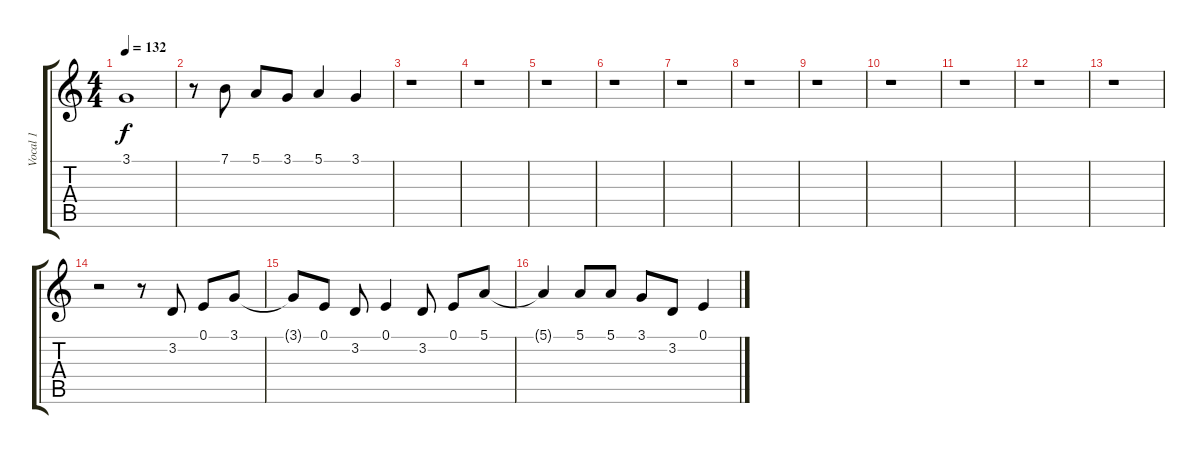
\track ("Vocal 1" "Vocal 1") {instrument lead2sawtooth}
\staff {score tabs}
\tuning (E4 B3 G3 D3 A2 E2) {hide}
\ts (4 4)
\tempo 132
\clef g2
\ks c
3.1{t}.1{dy f} |
r.8 7.1.8 5.1.8 3.1.8 5.1.4 3.1.4 |
r.1 |
r.1 |
r.1 |
r.1 |
r.1 |
r.1 |
r.1 |
r.1 |
r.1 |
r.1 |
r.1 |
r.2 r.8 3.2.8 0.1.8 3.1.8 |
3.1{t}.8 0.1.8 3.2.8 0.1.4 3.2.8 0.1.8 5.1.8 |
5.1{t}.4 5.1.8 5.1.8 3.1.8 3.2.8 0.1.4
